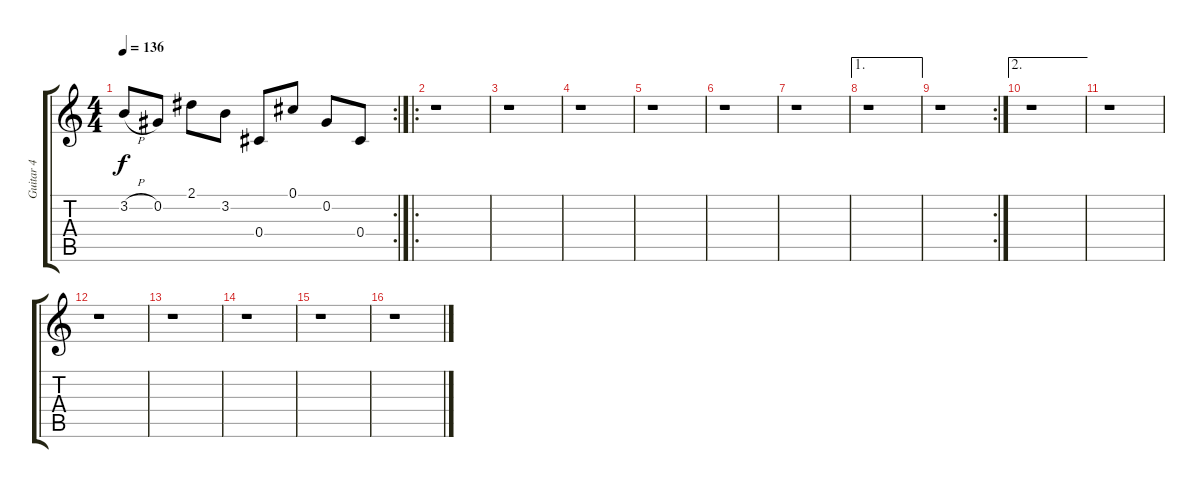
\track ("Guitar 4" "Guitar 4") {instrument acousticguitarsteel}
\staff {score tabs}
\tuning (Db4 Ab3 E3 Db3 Ab2 Db2) {hide}
\rc 2
\ts (4 4)
\tempo 136
\clef g2
\ks c
3.2{h}.8{dy f} 0.2.8 2.1.8 3.2.8 0.4.8 0.1.8 0.2.8 0.4.8 |
\ro
r.1 |
r.1 |
r.1 |
r.1 |
r.1 |
r.1 |
\ae 1
r.1 |
\rc 2
r.1 |
\ae 2
r.1 |
r.1 |
r.1 |
r.1 |
r.1 |
r.1 |
r.1
